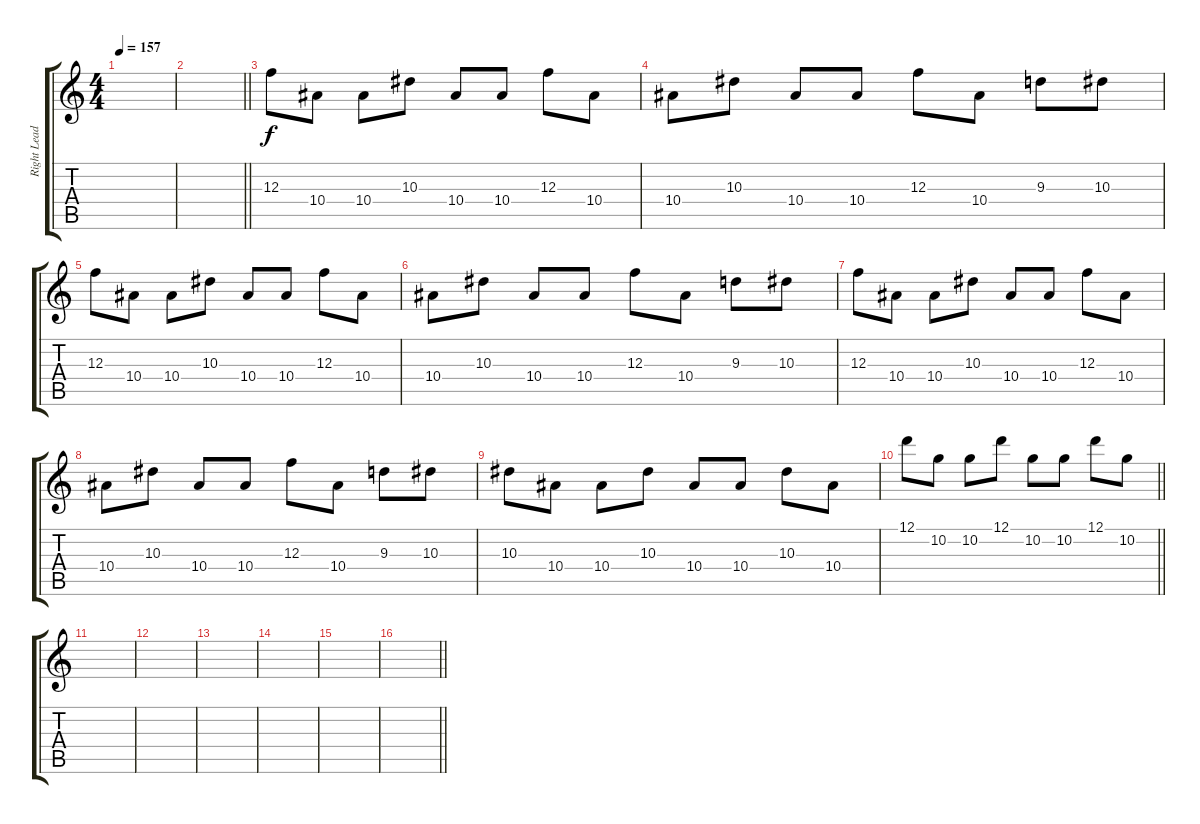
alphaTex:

\track ("Right Lead 1" "Right Lead") {instrument distortionguitar}
\staff {score tabs}
\tuning (D4 A3 F3 C3 G2 C2) {hide}
\ts (4 4)
\tempo 157
\clef g2
\ks c
|
\barLineRight lightlight
|
\section ("" "")
12.3.8 10.4.8 10.4.8 10.3.8 10.4.8 10.4.8 12.3.8 10.4.8 |
10.4.8 10.3.8 10.4.8 10.4.8 12.3.8 10.4.8 9.3.8 10.3.8 |
12.3.8 10.4.8 10.4.8 10.3.8 10.4.8 10.4.8 12.3.8 10.4.8 |
10.4.8 10.3.8 10.4.8 10.4.8 12.3.8 10.4.8 9.3.8 10.3.8 |
12.3.8 10.4.8 10.4.8 10.3.8 10.4.8 10.4.8 12.3.8 10.4.8 |
10.4.8 10.3.8 10.4.8 10.4.8 12.3.8 10.4.8 9.3.8 10.3.8 |
10.3.8 10.4.8 10.4.8 10.3.8 10.4.8 10.4.8 10.3.8 10.4.8 |
\barLineRight lightlight
12.1.8 10.2.8 10.2.8 12.1.8 10.2.8 10.2.8 12.1.8 10.2.8 |
\section ("" "")
|
|
|
|
|
\barLineRight lightlight
